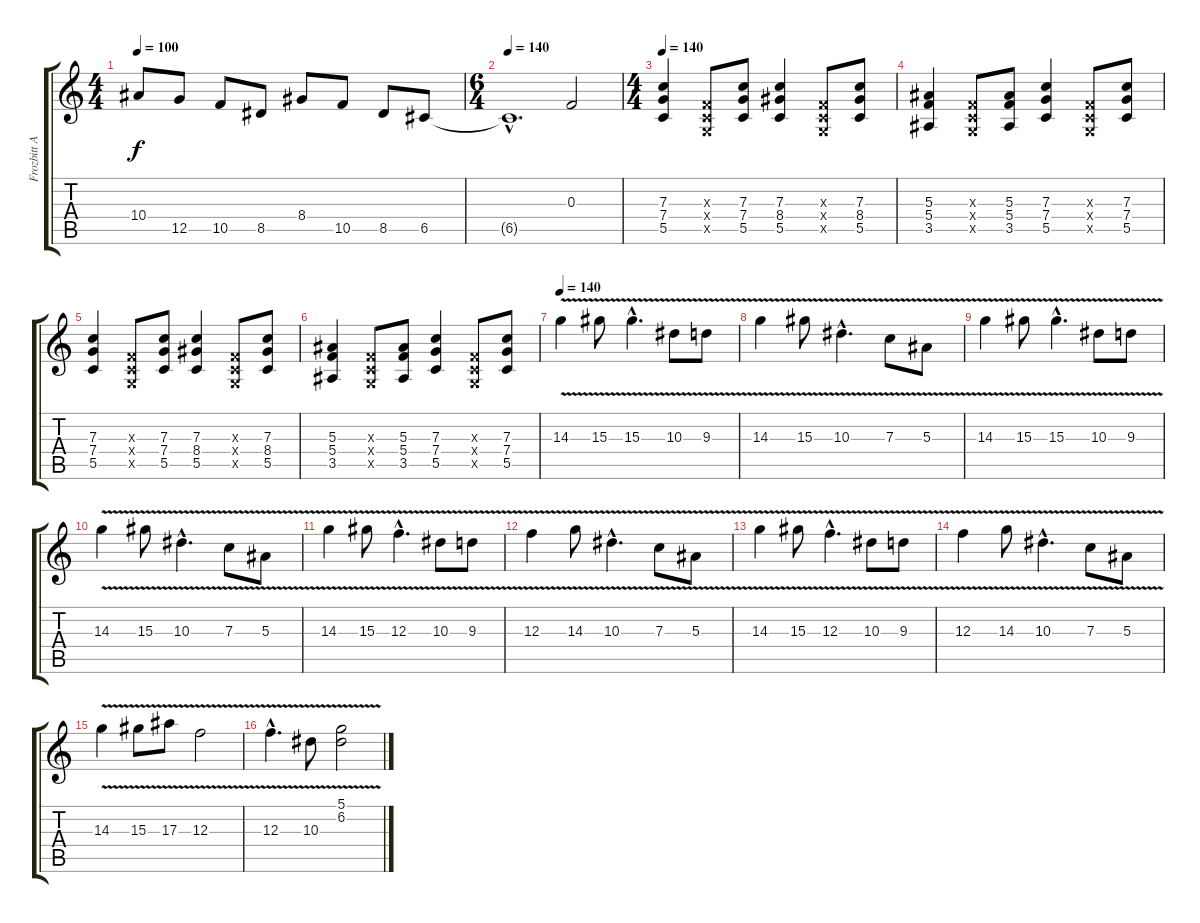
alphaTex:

\track ("Frozbitt Addictorius" "Frozbitt A") {instrument distortionguitar}
\staff {score tabs}
\tuning (D4 A3 F3 C3 G2 C2) {hide}
\ts (4 4)
\tempo 100
\clef g2
\ks c
10.4.8{dy f} 12.5.8 10.5.8 8.5.8 8.4.8 10.5.8 8.5.8 6.5.8 |
\ts (6 4)
\tempo 140
6.5{hac t}.1{d} 0.3.2 |
\ts (4 4)
\tempo 140
(7.3 7.4 5.5).4 (0.3{x} 0.4{x} 0.5{x}).8 (7.3 7.4 5.5).8 (7.3 8.4 5.5).4 (0.3{x} 0.4{x} 0.5{x}).8 (7.3 8.4 5.5).8 |
(5.3 5.4 3.5).4 (0.3{x} 0.4{x} 0.5{x}).8 (5.3 5.4 3.5).8 (7.3 7.4 5.5).4 (0.3{x} 0.4{x} 0.5{x}).8 (7.3 7.4 5.5).8 |
(7.3 7.4 5.5).4 (0.3{x} 0.4{x} 0.5{x}).8 (7.3 7.4 5.5).8 (7.3 8.4 5.5).4 (0.3{x} 0.4{x} 0.5{x}).8 (7.3 8.4 5.5).8 |
(5.3 5.4 3.5).4 (0.3{x} 0.4{x} 0.5{x}).8 (5.3 5.4 3.5).8 (7.3 7.4 5.5).4 (0.3{x} 0.4{x} 0.5{x}).8 (7.3 7.4 5.5).8 |
\tempo 140
14.3{v}.4 15.3{v}.8 15.3{v hac}.4{d} 10.3{v}.8 9.3{v}.8 |
14.3{v}.4 15.3{v}.8 10.3{v hac}.4{d} 7.3{v}.8 5.3{v}.8 |
14.3{v}.4 15.3{v}.8 15.3{v hac}.4{d} 10.3{v}.8 9.3{v}.8 |
14.3{v}.4 15.3{v}.8 10.3{v hac}.4{d} 7.3{v}.8 5.3{v}.8 |
14.3{v}.4 15.3{v}.8 12.3{v hac}.4{d} 10.3{v}.8 9.3{v}.8 |
12.3{v}.4 14.3{v}.8 10.3{v hac}.4{d} 7.3{v}.8 5.3{v}.8 |
14.3{v}.4 15.3{v}.8 12.3{v hac}.4{d} 10.3{v}.8 9.3{v}.8 |
12.3{v}.4 14.3{v}.8 10.3{v hac}.4{d} 7.3{v}.8 5.3{v}.8 |
14.3{v}.4 15.3{v}.8 17.3{v}.8 12.3{v}.2 |
12.3{v hac}.4{d} 10.3{v}.8 (5.1{v} 6.2{v}).2
